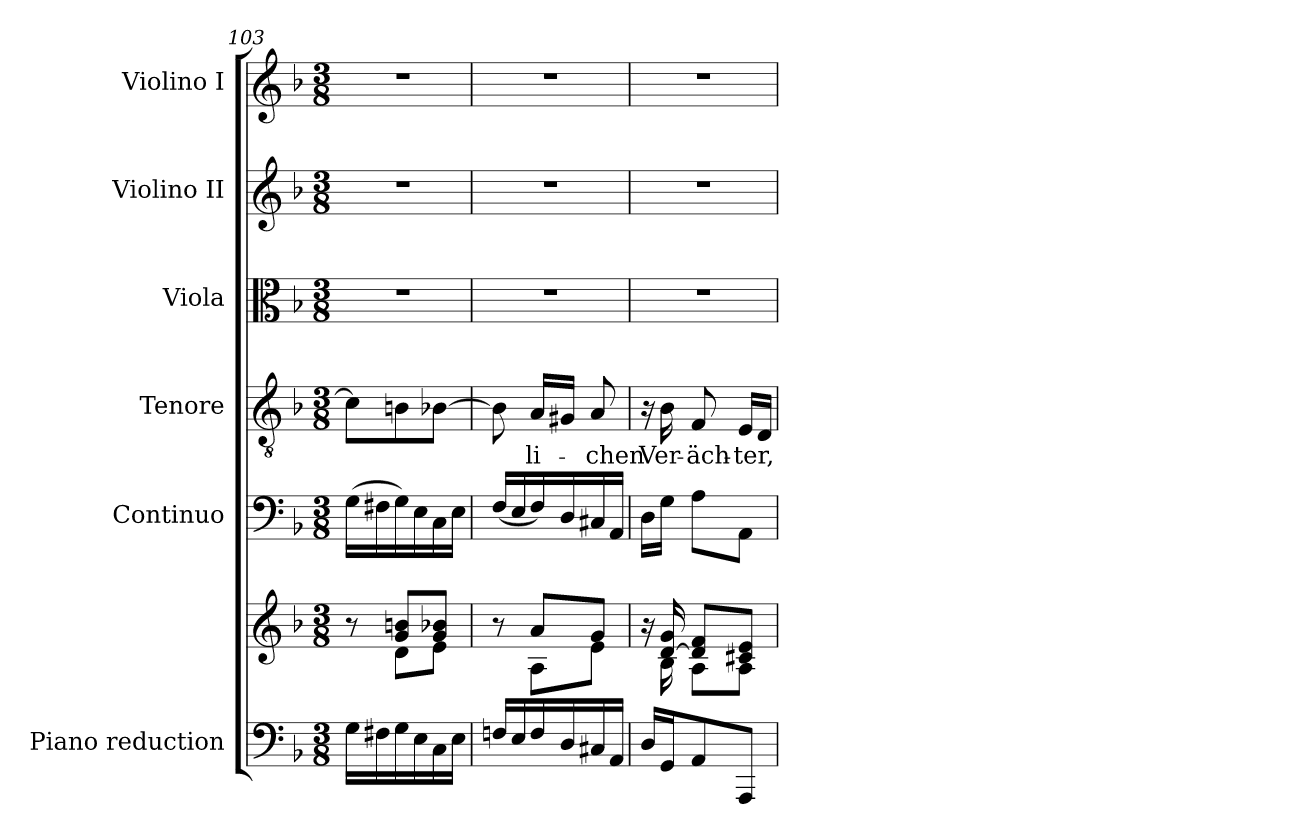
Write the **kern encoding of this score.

**kern	**kern	**kern	**kern	**text	**kern	**kern	**kern
*part6	*part6	*part5	*part4	*part4	*part3	*part2	*part1
*staff7	*staff6	*staff5	*staff4	*staff4	*staff3	*staff2	*staff1
*I"Piano reduction	*	*I"Continuo	*I"Tenore	*	*I"Viola	*I"Violino II	*I"Violino I
*I'Pno	*	*	*	*	*I'Vla	*I'Vln	*I'Vln
*clefF4	*clefG2	*clefF4	*clefGv2	*	*clefC3	*clefG2	*clefG2
*k[b-]	*k[b-]	*k[b-]	*k[b-]	*	*k[b-]	*k[b-]	*k[b-]
*M3/8	*M3/8	*M3/8	*M3/8	*	*M3/8	*M3/8	*M3/8
=103	=103	=103	=103	=103	=103	=103	=103
*	*^	*	*	*	*	*	*
16G\LL	8r	8ryy	(>16G\LL	8c\L]	.	4.r	4.r	4.r
16F#X\	.	.	16F#X\	.	.	.	.	.
16G\	8g/ 8bn/L	8d\L	16G\)	8Bn\	.	.	.	.
16E\	.	.	16E\	.	.	.	.	.
16C\	8g/ 8b-X/J	8e\J	16C\	[8B-X\J	.	.	.	.
16E\JJ	.	.	16E\JJ	.	.	.	.	.
=104	=104	=104	=104	=104	=104	=104	=104	=104
16Fn/LL	8r	8ryy	(<16F/LL	8B-\]	.	4.r	4.r	4.r
16E/	.	.	16E/	.	.	.	.	.
!	!	!	!	!	!LO:LY:b	!	!	!
16F/	8a/L	8A\L	16F/)	16A/LL	-li-	.	.	.
16D/	.	.	16D/	16G#X/JJ	.	.	.	.
!	!	!	!	!	!LO:LY:b	!	!	!
16C#X/	8g/J	8e\J	16C#X/	8A/	-chen	.	.	.
16AA/JJ	.	.	16AA/JJ	.	.	.	.	.
=105	=105	=105	=105	=105	=105	=105	=105	=105
16D/LL	16r	16ryy	16D\LL	16r	.	4.r	4.r	4.r
!	!	!	!	!	!LO:LY:b	!	!	!
16GG/J	[16d/ 16g/	16B-\	16G\JJ	16B-\	Ver-	.	.	.
!	!	!	!	!	!LO:LY:b	!	!	!
8AA/	8d/] 8f/L	8A\L	8A\L	8F/	äch-	.	.	.
!	!	!	!	!	!LO:LY:b	!	!	!
8AAA/J	8c#X/ 8e/J	8A\J	8AA\J	16E/LL	-ter,	.	.	.
.	.	.	.	16D/JJ	.	.	.	.
*	*v	*v	*	*	*	*	*	*
=	=	=	=	=	=	=	=
*-	*-	*-	*-	*-	*-	*-	*-
